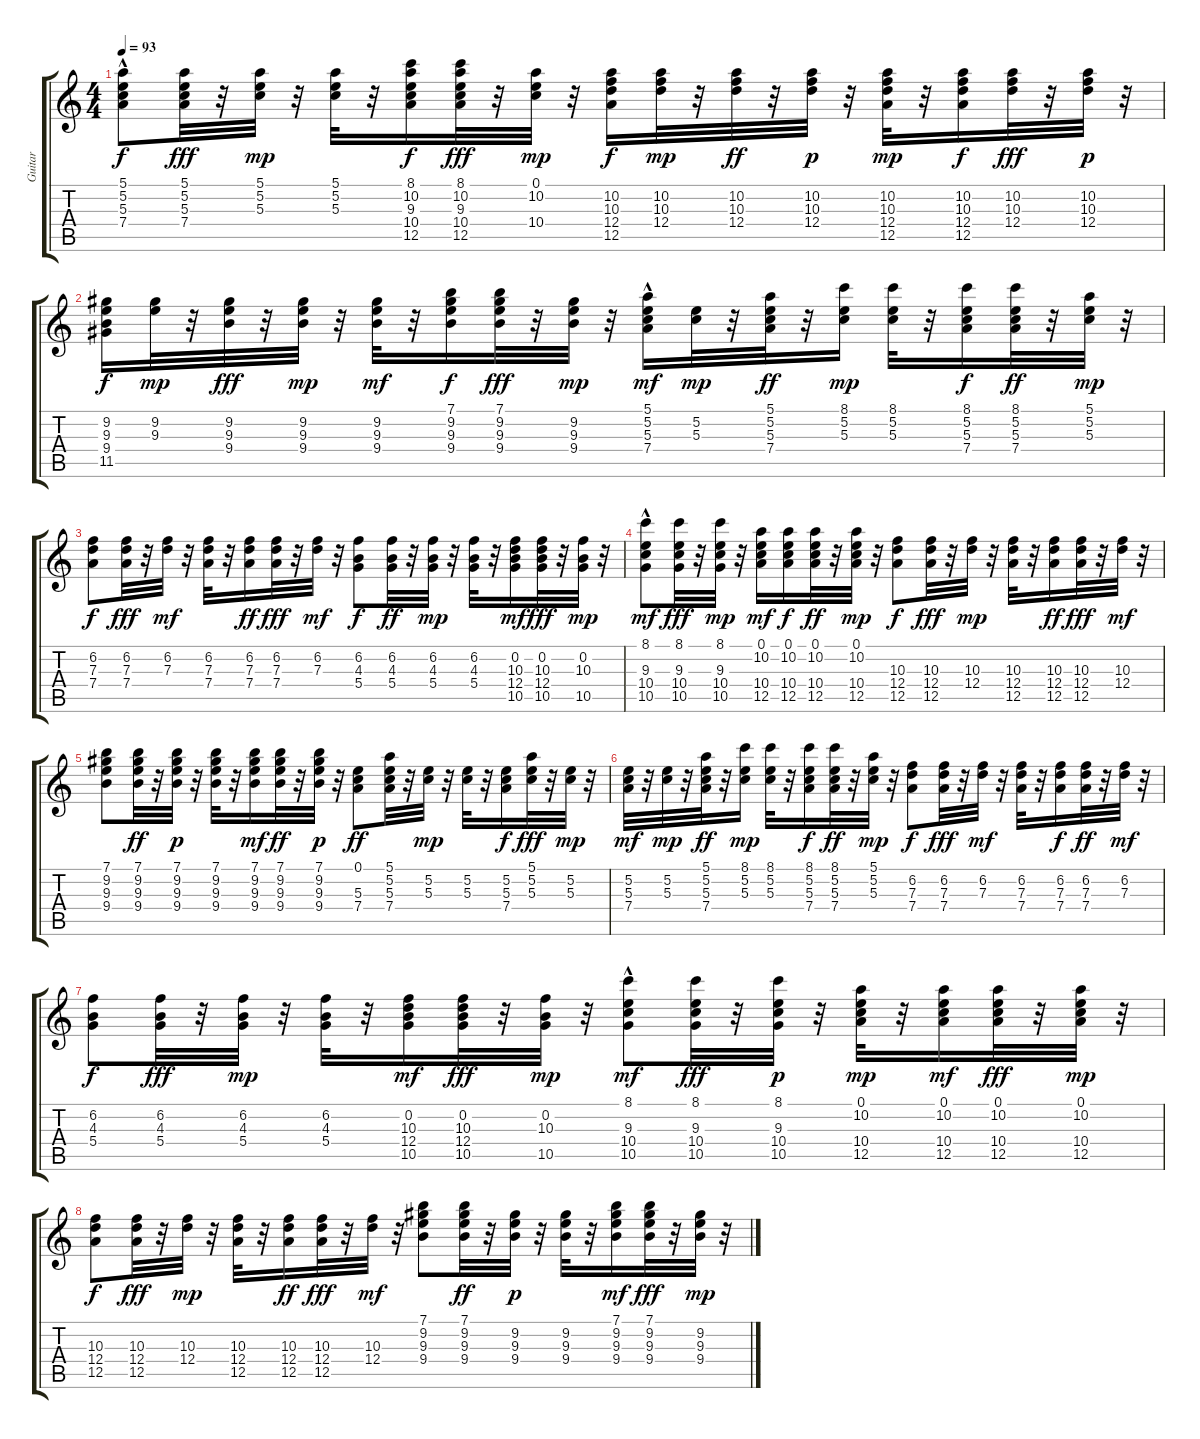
\track ("Guitar" "Guitar") {instrument acousticguitarsteel}
\staff {score tabs}
\tuning (E4 B3 G3 D3 A2 E2) {hide}
\ts (4 4)
\tempo 93
\clef g2
\ks c
(5.1 5.2{hac} 5.3 7.4).8{dy f} (5.1 5.2 5.3 7.4).32{dy fff} r.32 (5.1 5.2 5.3).32{dy mp} r.32 (5.1 5.2 5.3).32 r.32 (8.1 10.2 9.3 10.4 12.5).16{dy f} (8.1 10.2 9.3 10.4 12.5).32{dy fff} r.32 (0.1 10.2 10.4).32{dy mp} r.32 (10.2 10.3 12.4 12.5).16{dy f} (10.2 10.3 12.4).32{dy mp} r.32 (10.2 10.3 12.4).32{dy ff} r.32 (10.2 10.3 12.4).32{dy p} r.32 (10.2 10.3 12.4 12.5).32{dy mp} r.32 (10.2 10.3 12.4 12.5).16{dy f} (10.2 10.3 12.4).32{dy fff} r.32 (10.2 10.3 12.4).32{dy p} r.32 |
(9.2 9.3 9.4 11.5).16{dy f} (9.2 9.3).32{dy mp} r.32 (9.2 9.3 9.4).32{dy fff} r.32 (9.2 9.3 9.4).32{dy mp} r.32 (9.2 9.3 9.4).32{dy mf} r.32 (7.1 9.2 9.3 9.4).16{dy f} (7.1 9.2 9.3 9.4).32{dy fff} r.32 (9.2 9.3 9.4).32{dy mp} r.32 (5.1{hac} 5.2 5.3 7.4).16{dy mf} (5.2 5.3).32{dy mp} r.32 (5.1 5.2 5.3 7.4).32{dy ff} r.32 (8.1 5.2 5.3).16{dy mp} (8.1 5.2 5.3).32 r.32 (8.1 5.2 5.3 7.4).16{dy f} (8.1 5.2 5.3 7.4).32{dy ff} r.32 (5.1 5.2 5.3).32{dy mp} r.32 |
(6.2 7.3 7.4).8{dy f} (6.2 7.3 7.4).32{dy fff} r.32 (6.2 7.3).32{dy mf} r.32 (6.2 7.3 7.4).32 r.32 (6.2 7.3 7.4).16{dy ff} (6.2 7.3 7.4).32{dy fff} r.32 (6.2 7.3).32{dy mf} r.32 (6.2 4.3 5.4).8{dy f} (6.2 4.3 5.4).32{dy ff} r.32 (6.2 4.3 5.4).32{dy mp} r.32 (6.2 4.3 5.4).32 r.32 (0.2 10.3 12.4 10.5).16{dy mf} (0.2 10.3 12.4 10.5).32{dy fff} r.32 (0.2 10.3 10.5).32{dy mp} r.32 |
(8.1 9.3 10.4 10.5{hac}).8{dy mf} (8.1 9.3 10.4 10.5).32{dy fff} r.32 (8.1 9.3 10.4 10.5).32{dy mp} r.32 (0.1 10.2 10.4 12.5).16{dy mf} (0.1 10.2 10.4 12.5).16{dy f} (0.1 10.2 10.4 12.5).32{dy ff} r.32 (0.1 10.2 10.4 12.5).32{dy mp} r.32 (10.3 12.4 12.5).8{dy f} (10.3 12.4 12.5).32{dy fff} r.32 (10.3 12.4).32{dy mp} r.32 (10.3 12.4 12.5).32 r.32 (10.3 12.4 12.5).16{dy ff} (10.3 12.4 12.5).32{dy fff} r.32 (10.3 12.4).32{dy mf} r.32 |
(7.1 9.2 9.3 9.4).8 (7.1 9.2 9.3 9.4).32{dy ff} r.32 (7.1 9.2 9.3 9.4).32{dy p} r.32 (7.1 9.2 9.3 9.4).32 r.32 (7.1 9.2 9.3 9.4).16{dy mf} (7.1 9.2 9.3 9.4).32{dy ff} r.32 (7.1 9.2 9.3 9.4).32{dy p} r.32 (0.1 5.3 7.4).8{dy ff} (5.1 5.2 5.3 7.4).32 r.32 (5.2 5.3).32{dy mp} r.32 (5.2 5.3).32 r.32 (5.2 5.3 7.4).16{dy f} (5.1 5.2 5.3).32{dy fff} r.32 (5.2 5.3).32{dy mp} r.32 |
(5.2 5.3 7.4).32{dy mf} r.32 (5.2 5.3).32{dy mp} r.32 (5.1 5.2 5.3 7.4).32{dy ff} r.32 (8.1 5.2 5.3).16{dy mp} (8.1 5.2 5.3).32 r.32 (8.1 5.2 5.3 7.4).16{dy f} (8.1 5.2 5.3 7.4).32{dy ff} r.32 (5.1 5.2 5.3).32{dy mp} r.32 (6.2 7.3 7.4).8{dy f} (6.2 7.3 7.4).32{dy fff} r.32 (6.2 7.3).32{dy mf} r.32 (6.2 7.3 7.4).32 r.32 (6.2 7.3 7.4).16{dy f} (6.2 7.3 7.4).32{dy ff} r.32 (6.2 7.3).32{dy mf} r.32 |
(6.2 4.3 5.4).8{dy f} (6.2 4.3 5.4).32{dy fff} r.32 (6.2 4.3 5.4).32{dy mp} r.32 (6.2 4.3 5.4).32 r.32 (0.2 10.3 12.4 10.5).16{dy mf} (0.2 10.3 12.4 10.5).32{dy fff} r.32 (0.2 10.3 10.5).32{dy mp} r.32 (8.1 9.3 10.4 10.5{hac}).8{dy mf} (8.1 9.3 10.4 10.5).32{dy fff} r.32 (8.1 9.3 10.4 10.5).32{dy p} r.32 (0.1 10.2 10.4 12.5).32{dy mp} r.32 (0.1 10.2 10.4 12.5).16{dy mf} (0.1 10.2 10.4 12.5).32{dy fff} r.32 (0.1 10.2 10.4 12.5).32{dy mp} r.32 |
(10.3 12.4 12.5).8{dy f} (10.3 12.4 12.5).32{dy fff} r.32 (10.3 12.4).32{dy mp} r.32 (10.3 12.4 12.5).32 r.32 (10.3 12.4 12.5).16{dy ff} (10.3 12.4 12.5).32{dy fff} r.32 (10.3 12.4).32{dy mf} r.32 (7.1 9.2 9.3 9.4).8 (7.1 9.2 9.3 9.4).32{dy ff} r.32 (9.2 9.3 9.4).32{dy p} r.32 (9.2 9.3 9.4).32 r.32 (7.1 9.2 9.3 9.4).16{dy mf} (7.1 9.2 9.3 9.4).32{dy fff} r.32 (9.2 9.3 9.4).32{dy mp} r.32
